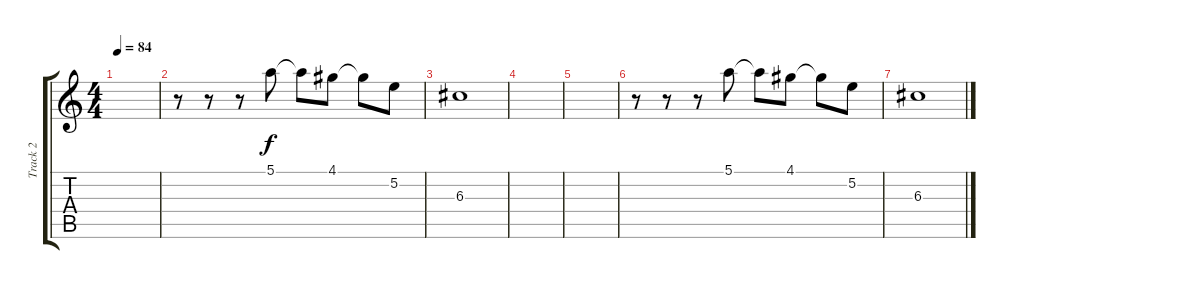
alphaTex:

\track ("Track 2" "Track 2") {instrument electricguitarclean}
\staff {score tabs}
\tuning (E4 B3 G3 D3 A2 E2) {hide}
\ts (4 4)
\tempo 84
\clef g2
\ks c
|
r.8 r.8 r.8 5.1.8 5.1{t}.8 4.1.8 4.1{t}.8 5.2.8 |
6.3.1 |
|
|
r.8 r.8 r.8 5.1.8 5.1{t}.8 4.1.8 4.1{t}.8 5.2.8 |
6.3.1
